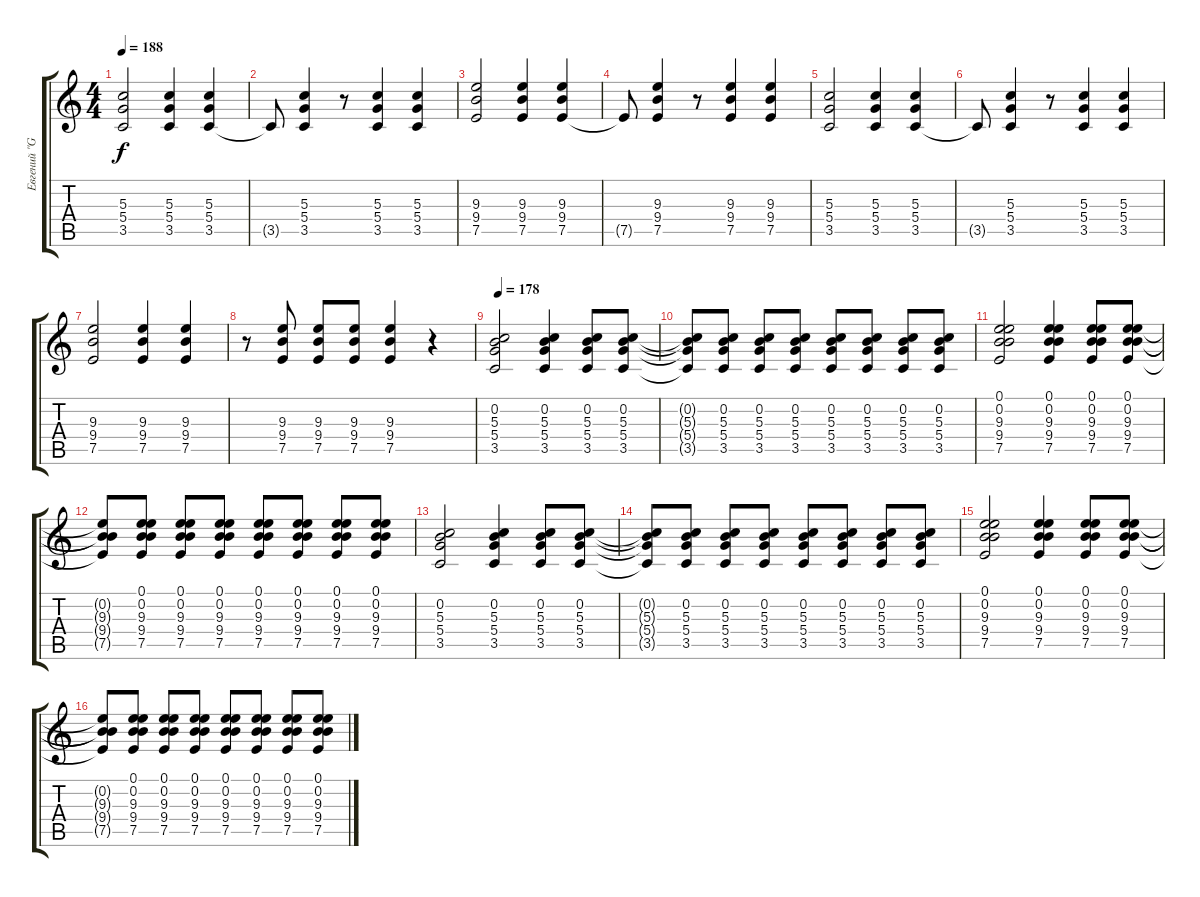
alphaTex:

\track ("Евгений \"Green\" Жигулёв номер два =)" "Евгений \"G") {instrument overdrivenguitar}
\staff {score tabs}
\tuning (E4 B3 G3 D3 A2 E2) {hide}
\ts (4 4)
\tempo 188
\clef g2
\ks c
(5.3 5.4 3.5).2{dy f} (5.3 5.4 3.5).4 (5.3 5.4 3.5).4 |
3.5{t}.8 (5.3 5.4 3.5).4 r.8 (5.3 5.4 3.5).4 (5.3 5.4 3.5).4 |
(9.3 9.4 7.5).2 (9.3 9.4 7.5).4 (9.3 9.4 7.5).4 |
7.5{t}.8 (9.3 9.4 7.5).4 r.8 (9.3 9.4 7.5).4 (9.3 9.4 7.5).4 |
(5.3 5.4 3.5).2 (5.3 5.4 3.5).4 (5.3 5.4 3.5).4 |
3.5{t}.8 (5.3 5.4 3.5).4 r.8 (5.3 5.4 3.5).4 (5.3 5.4 3.5).4 |
(9.3 9.4 7.5).2 (9.3 9.4 7.5).4 (9.3 9.4 7.5).4 |
r.8 (9.3 9.4 7.5).8 (9.3 9.4 7.5).8 (9.3 9.4 7.5).8 (9.3 9.4 7.5).4 r.4 |
\tempo 178
(0.2 5.3 5.4 3.5).2 (0.2 5.3 5.4 3.5).4 (0.2 5.3 5.4 3.5).8 (0.2 5.3 5.4 3.5).8 |
(0.2{t} 5.3{t} 5.4{t} 3.5{t}).8 (0.2 5.3 5.4 3.5).8 (0.2 5.3 5.4 3.5).8 (0.2 5.3 5.4 3.5).8 (0.2 5.3 5.4 3.5).8 (0.2 5.3 5.4 3.5).8 (0.2 5.3 5.4 3.5).8 (0.2 5.3 5.4 3.5).8 |
(0.1 0.2 9.3 9.4 7.5).2 (0.1 0.2 9.3 9.4 7.5).4 (0.1 0.2 9.3 9.4 7.5).8 (0.1 0.2 9.3 9.4 7.5).8 |
(0.2{t} 9.3{t} 9.4{t} 7.5{t}).8 (0.1 0.2 9.3 9.4 7.5).8 (0.1 0.2 9.3 9.4 7.5).8 (0.1 0.2 9.3 9.4 7.5).8 (0.1 0.2 9.3 9.4 7.5).8 (0.1 0.2 9.3 9.4 7.5).8 (0.1 0.2 9.3 9.4 7.5).8 (0.1 0.2 9.3 9.4 7.5).8 |
(0.2 5.3 5.4 3.5).2 (0.2 5.3 5.4 3.5).4 (0.2 5.3 5.4 3.5).8 (0.2 5.3 5.4 3.5).8 |
(0.2{t} 5.3{t} 5.4{t} 3.5{t}).8 (0.2 5.3 5.4 3.5).8 (0.2 5.3 5.4 3.5).8 (0.2 5.3 5.4 3.5).8 (0.2 5.3 5.4 3.5).8 (0.2 5.3 5.4 3.5).8 (0.2 5.3 5.4 3.5).8 (0.2 5.3 5.4 3.5).8 |
(0.1 0.2 9.3 9.4 7.5).2 (0.1 0.2 9.3 9.4 7.5).4 (0.1 0.2 9.3 9.4 7.5).8 (0.1 0.2 9.3 9.4 7.5).8 |
(0.2{t} 9.3{t} 9.4{t} 7.5{t}).8 (0.1 0.2 9.3 9.4 7.5).8 (0.1 0.2 9.3 9.4 7.5).8 (0.1 0.2 9.3 9.4 7.5).8 (0.1 0.2 9.3 9.4 7.5).8 (0.1 0.2 9.3 9.4 7.5).8 (0.1 0.2 9.3 9.4 7.5).8 (0.1 0.2 9.3 9.4 7.5).8
